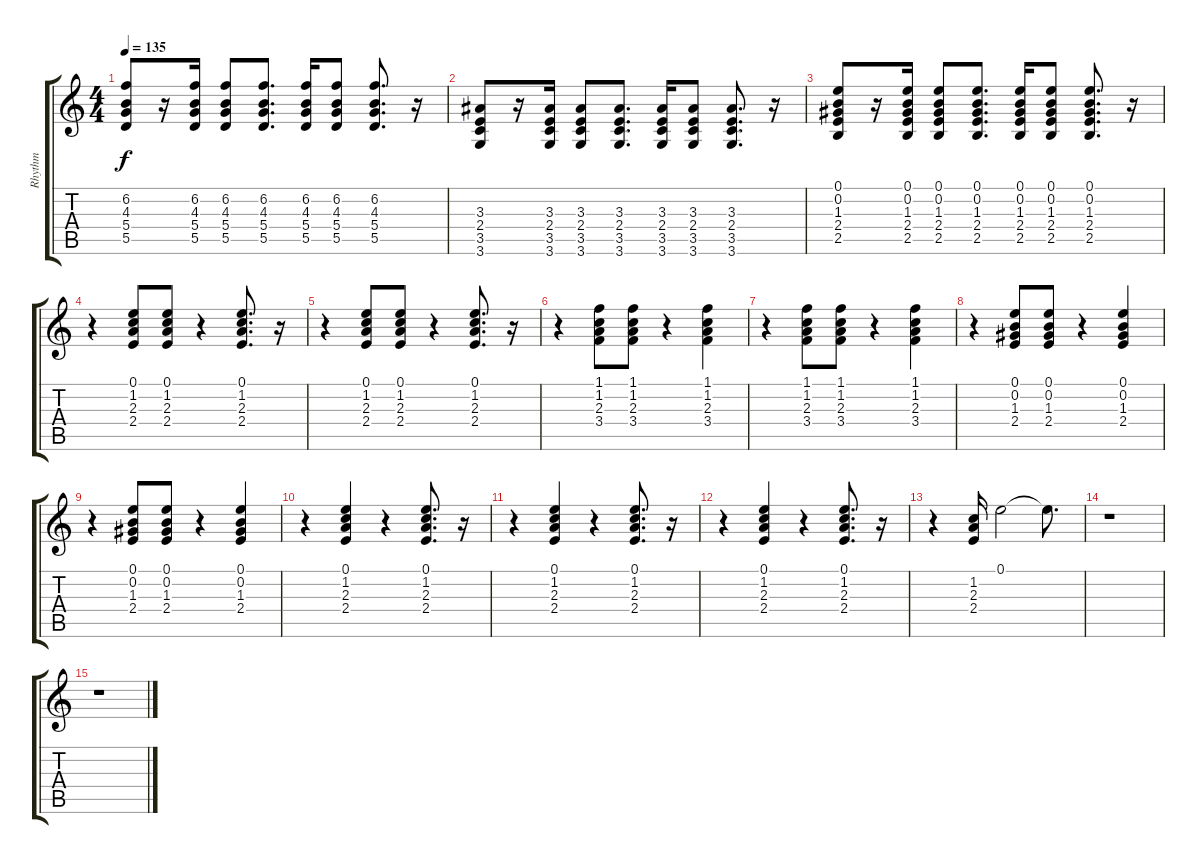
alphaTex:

\track ("Rhythm" "Rhythm") {instrument electricguitarclean}
\staff {score tabs}
\tuning (E4 B3 G3 D3 A2 E2) {hide}
\ts (4 4)
\tempo 135
\clef g2
\ks c
(6.2 4.3 5.4 5.5).8{dy f} r.16 (6.2 4.3 5.4 5.5).16 (6.2 4.3 5.4 5.5).8 (6.2 4.3 5.4 5.5).8{d} (6.2 4.3 5.4 5.5).16 (6.2 4.3 5.4 5.5).8 (6.2 4.3 5.4 5.5).8{d} r.16 |
(3.3 2.4 3.5 3.6).8 r.16 (3.3 2.4 3.5 3.6).16 (3.3 2.4 3.5 3.6).8 (3.3 2.4 3.5 3.6).8{d} (3.3 2.4 3.5 3.6).16 (3.3 2.4 3.5 3.6).8 (3.3 2.4 3.5 3.6).8{d} r.16 |
(0.1 0.2 1.3 2.4 2.5).8 r.16 (0.1 0.2 1.3 2.4 2.5).16 (0.1 0.2 1.3 2.4 2.5).8 (0.1 0.2 1.3 2.4 2.5).8{d} (0.1 0.2 1.3 2.4 2.5).16 (0.1 0.2 1.3 2.4 2.5).8 (0.1 0.2 1.3 2.4 2.5).8{d} r.16 |
r.4 (0.1 1.2 2.3 2.4).8 (0.1 1.2 2.3 2.4).8 r.4 (0.1 1.2 2.3 2.4).8{d} r.16 |
r.4 (0.1 1.2 2.3 2.4).8 (0.1 1.2 2.3 2.4).8 r.4 (0.1 1.2 2.3 2.4).8{d} r.16 |
r.4 (1.1 1.2 2.3 3.4).8 (1.1 1.2 2.3 3.4).8 r.4 (1.1 1.2 2.3 3.4).4 |
r.4 (1.1 1.2 2.3 3.4).8 (1.1 1.2 2.3 3.4).8 r.4 (1.1 1.2 2.3 3.4).4 |
r.4 (0.1 0.2 1.3 2.4).8 (0.1 0.2 1.3 2.4).8 r.4 (0.1 0.2 1.3 2.4).4 |
r.4 (0.1 0.2 1.3 2.4).8 (0.1 0.2 1.3 2.4).8 r.4 (0.1 0.2 1.3 2.4).4 |
r.4 (0.1 1.2 2.3 2.4).4 r.4 (0.1 1.2 2.3 2.4).8{d} r.16 |
r.4 (0.1 1.2 2.3 2.4).4 r.4 (0.1 1.2 2.3 2.4).8{d} r.16 |
r.4 (0.1 1.2 2.3 2.4).4 r.4 (0.1 1.2 2.3 2.4).8{d} r.16 |
r.4 (1.2 2.3 2.4).16 0.1.2 0.1{t}.8{d} |
r.1 |
r.1
